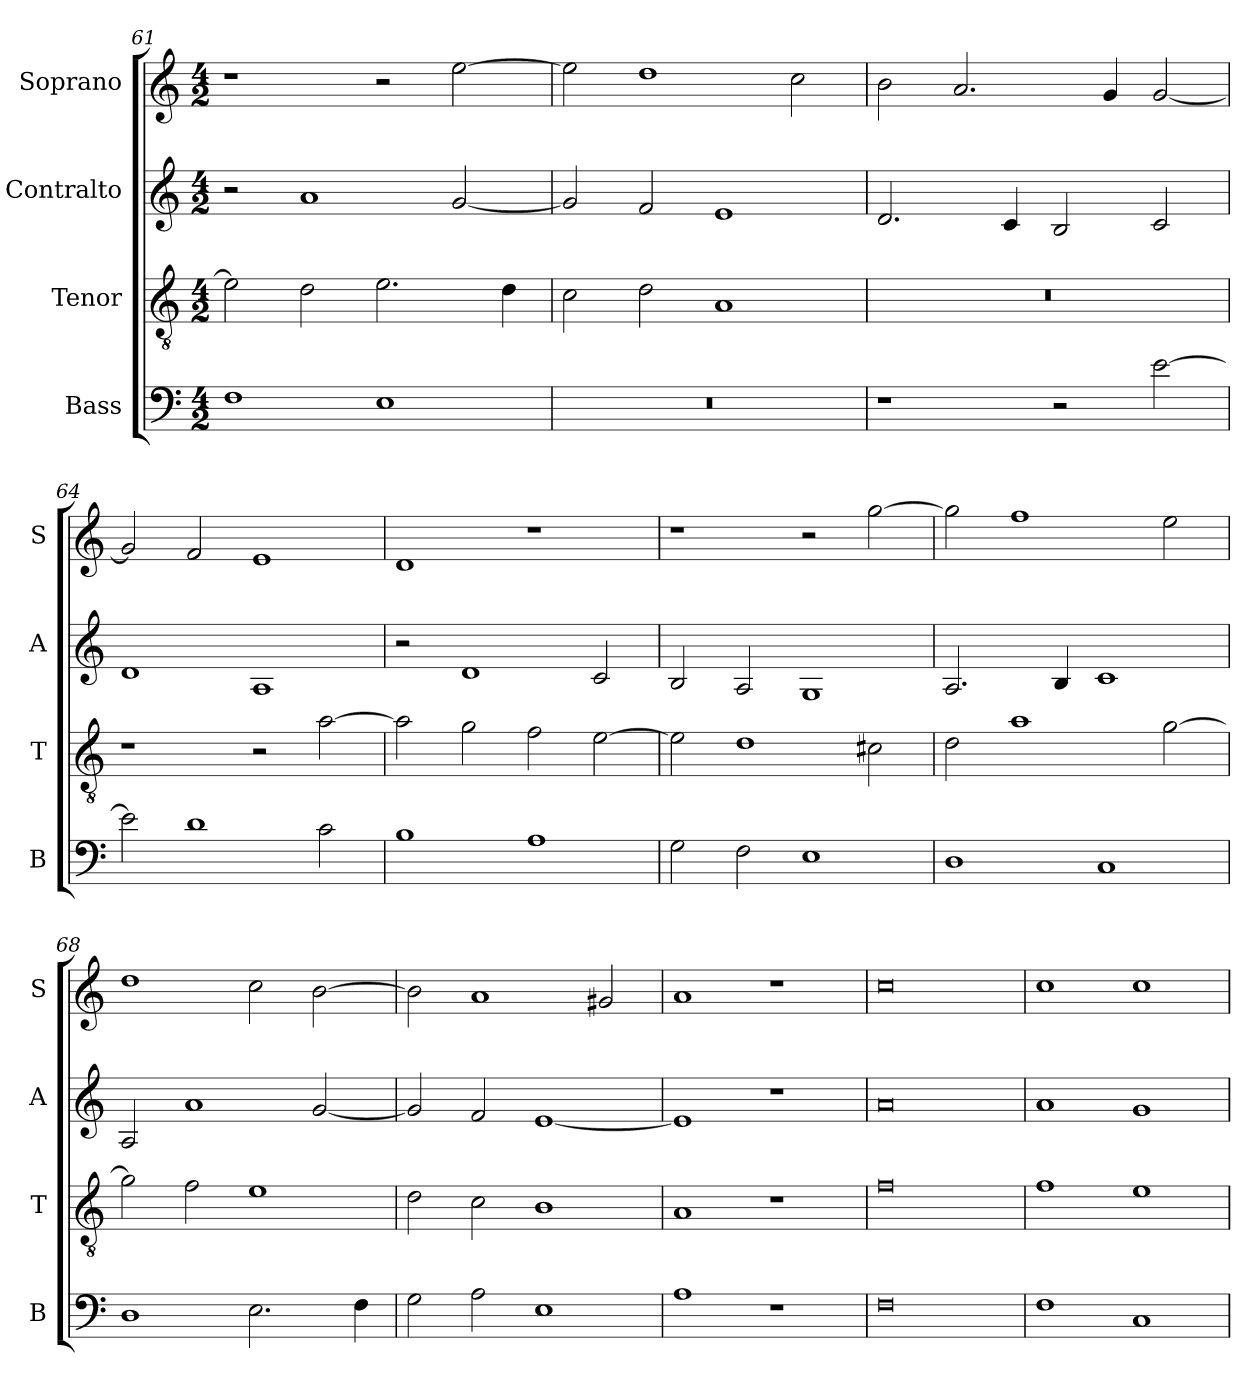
**kern	**kern	**kern	**kern
*part4	*part3	*part2	*part1
*staff4	*staff3	*staff2	*staff1
*I"Bass	*I"Tenor	*I"Contralto	*I"Soprano
*I'B	*I'T	*I'A	*I'S
*clefF4	*clefGv2	*clefG2	*clefG2
*k[]	*k[]	*k[]	*k[]
*A:aeo	*A:aeo	*A:aeo	*A:aeo
*M4/2	*M4/2	*M4/2	*M4/2
=61	=61	=61	=61
1F	2e]	2r	1r
.	2d	1a	.
1E	2.e	.	2r
.	.	[2g	[2ee
.	4d	.	.
=62	=62	=62	=62
0r	2c	2g]	2ee]
.	2d	2f	1dd
.	1A	1e	.
.	.	.	2cc
=63	=63	=63	=63
1r	0r	2.d	2b
.	.	.	2.a
.	.	4c	.
2r	.	2B	.
.	.	.	4g
[2e	.	2c	[2g
=64	=64	=64	=64
2e]	1r	1d	2g]
1d	.	.	2f
.	2r	1A	1e
2c	[2a	.	.
=65	=65	=65	=65
1B	2a]	2r	1d
.	2g	1d	.
1A	2f	.	1r
.	[2e	2c	.
=66	=66	=66	=66
2G	2e]	2B	1r
2F	1d	2A	.
1E	.	1G	2r
.	2c#X	.	[2gg
=67	=67	=67	=67
1D	2d	2.A	2gg]
.	1a	.	1ff
.	.	4B	.
1C	.	1c	.
.	[2g	.	2ee
=68	=68	=68	=68
1D	2g]	2A	1dd
.	2f	1a	.
2.E	1e	.	2cc
.	.	[2g	[2b
4F	.	.	.
=69	=69	=69	=69
2G	2d	2g]	2b]
2A	2c	2f	1a
1E	1B	[1e	.
.	.	.	2g#X
=70	=70	=70	=70
1A	1A	1e]	1a
1r	1r	1r	1r
=71	=71	=71	=71
0F	0f	0a	0cc
=72	=72	=72	=72
1F	1f	1a	1cc
1C	1e	1g	1cc
=	=	=	=
*-	*-	*-	*-
